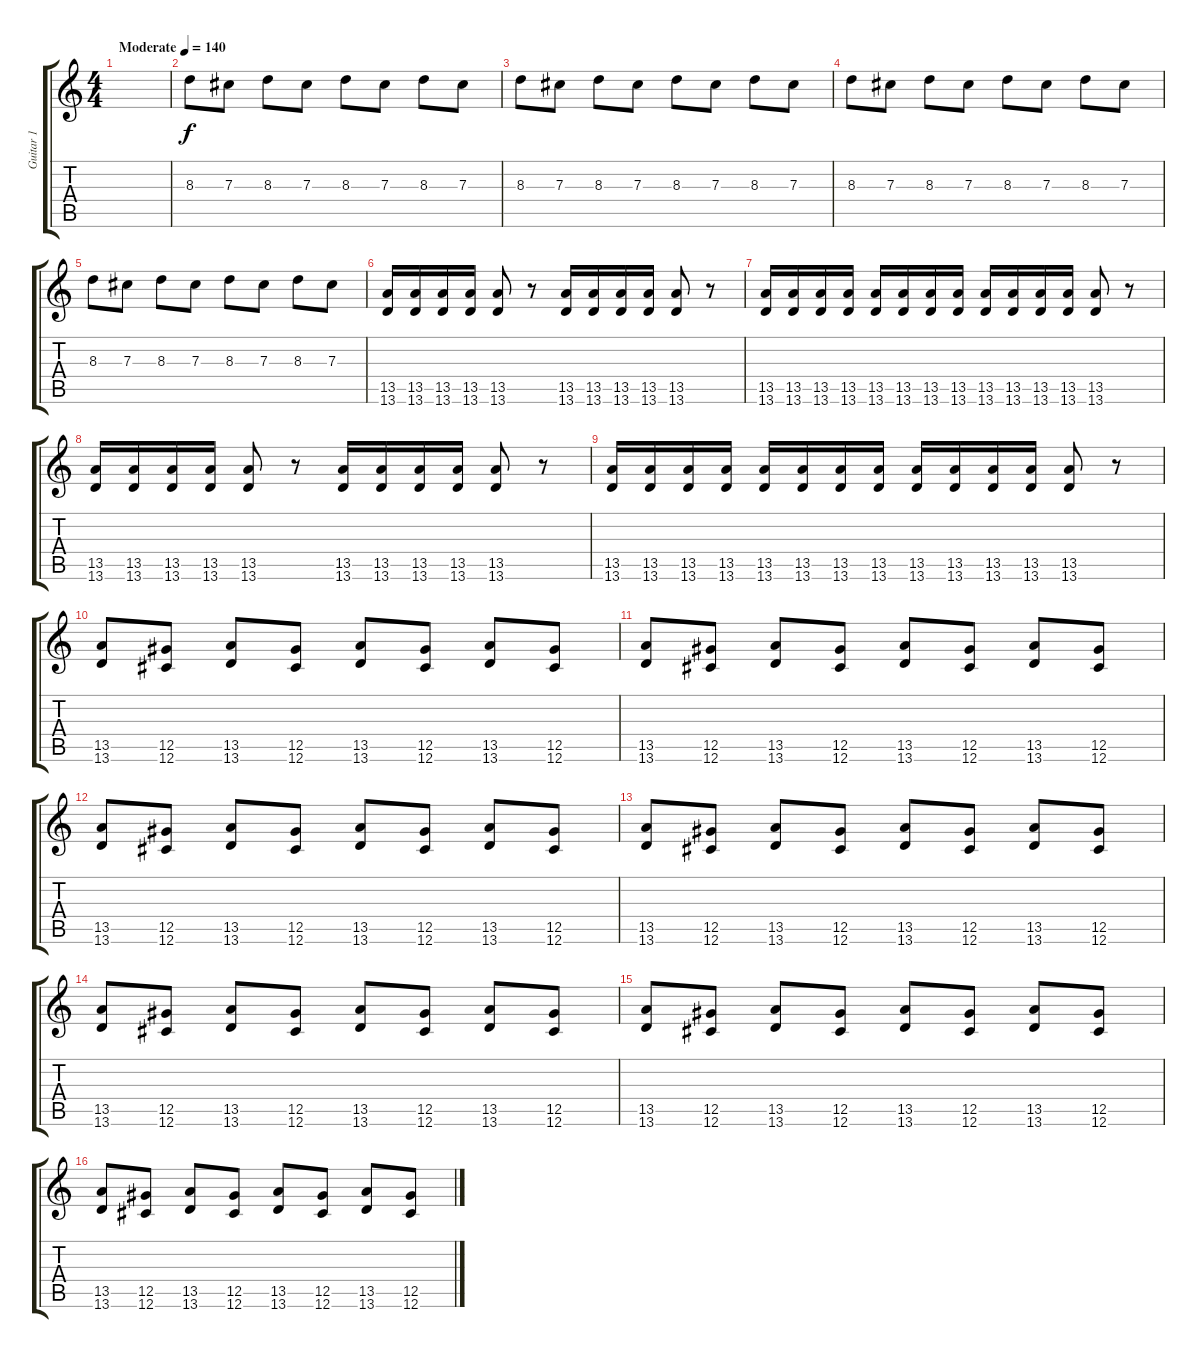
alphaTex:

\track ("Guitar 1" "Guitar 1") {instrument overdrivenguitar}
\staff {score tabs}
\tuning (Eb4 Bb3 Gb3 Db3 Ab2 Db2) {hide}
\ts (4 4)
\tempo (140 "Moderate")
\clef g2
\ks c
|
8.3.8 7.3.8 8.3.8 7.3.8 8.3.8 7.3.8 8.3.8 7.3.8 |
8.3.8 7.3.8 8.3.8 7.3.8 8.3.8 7.3.8 8.3.8 7.3.8 |
8.3.8 7.3.8 8.3.8 7.3.8 8.3.8 7.3.8 8.3.8 7.3.8 |
8.3.8 7.3.8 8.3.8 7.3.8 8.3.8 7.3.8 8.3.8 7.3.8 |
(13.5 13.6).16 (13.5 13.6).16 (13.5 13.6).16 (13.5 13.6).16 (13.5 13.6).8 r.8 (13.5 13.6).16 (13.5 13.6).16 (13.5 13.6).16 (13.5 13.6).16 (13.5 13.6).8 r.8 |
(13.5 13.6).16 (13.5 13.6).16 (13.5 13.6).16 (13.5 13.6).16 (13.5 13.6).16 (13.5 13.6).16 (13.5 13.6).16 (13.5 13.6).16 (13.5 13.6).16 (13.5 13.6).16 (13.5 13.6).16 (13.5 13.6).16 (13.5 13.6).8 r.8 |
(13.5 13.6).16 (13.5 13.6).16 (13.5 13.6).16 (13.5 13.6).16 (13.5 13.6).8 r.8 (13.5 13.6).16 (13.5 13.6).16 (13.5 13.6).16 (13.5 13.6).16 (13.5 13.6).8 r.8 |
(13.5 13.6).16 (13.5 13.6).16 (13.5 13.6).16 (13.5 13.6).16 (13.5 13.6).16 (13.5 13.6).16 (13.5 13.6).16 (13.5 13.6).16 (13.5 13.6).16 (13.5 13.6).16 (13.5 13.6).16 (13.5 13.6).16 (13.5 13.6).8 r.8 |
(13.5 13.6).8 (12.5 12.6).8 (13.5 13.6).8 (12.5 12.6).8 (13.5 13.6).8 (12.5 12.6).8 (13.5 13.6).8 (12.5 12.6).8 |
(13.5 13.6).8 (12.5 12.6).8 (13.5 13.6).8 (12.5 12.6).8 (13.5 13.6).8 (12.5 12.6).8 (13.5 13.6).8 (12.5 12.6).8 |
(13.5 13.6).8 (12.5 12.6).8 (13.5 13.6).8 (12.5 12.6).8 (13.5 13.6).8 (12.5 12.6).8 (13.5 13.6).8 (12.5 12.6).8 |
(13.5 13.6).8 (12.5 12.6).8 (13.5 13.6).8 (12.5 12.6).8 (13.5 13.6).8 (12.5 12.6).8 (13.5 13.6).8 (12.5 12.6).8 |
(13.5 13.6).8 (12.5 12.6).8 (13.5 13.6).8 (12.5 12.6).8 (13.5 13.6).8 (12.5 12.6).8 (13.5 13.6).8 (12.5 12.6).8 |
(13.5 13.6).8 (12.5 12.6).8 (13.5 13.6).8 (12.5 12.6).8 (13.5 13.6).8 (12.5 12.6).8 (13.5 13.6).8 (12.5 12.6).8 |
(13.5 13.6).8 (12.5 12.6).8 (13.5 13.6).8 (12.5 12.6).8 (13.5 13.6).8 (12.5 12.6).8 (13.5 13.6).8 (12.5 12.6).8
